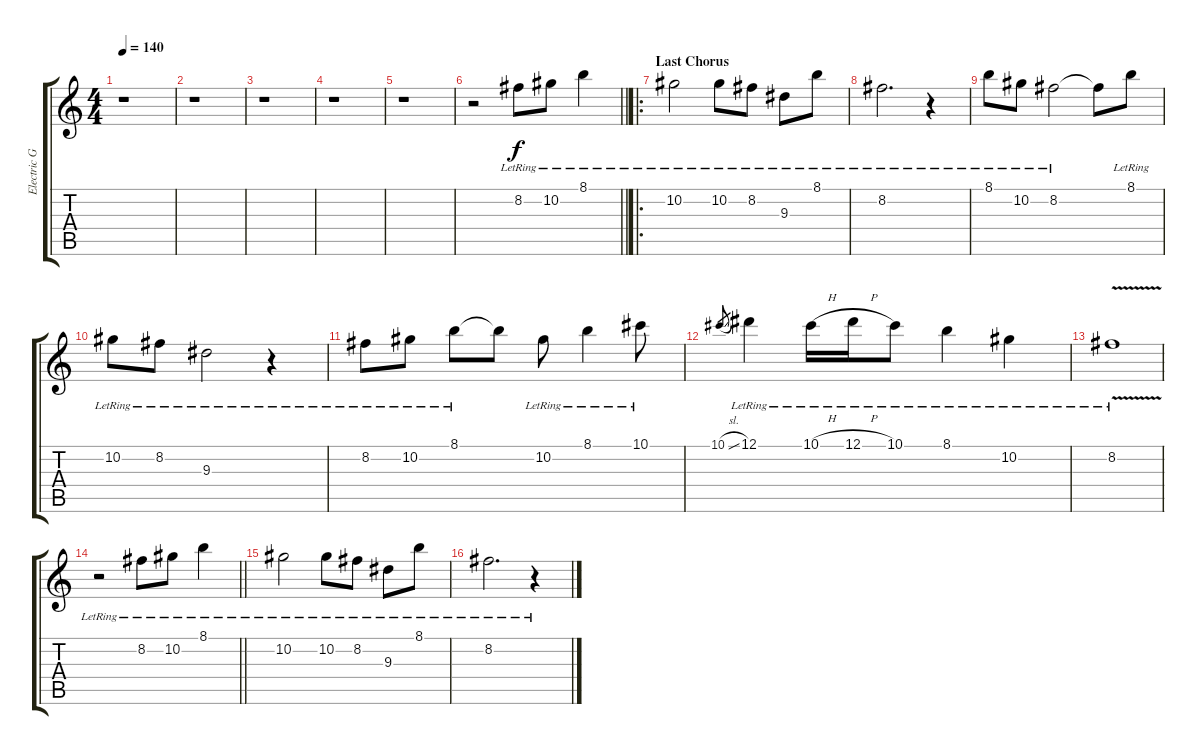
\track ("Electric Guitar" "Electric G") {instrument electricguitarjazz}
\staff {score tabs}
\tuning (Eb4 Bb3 Gb3 Db3 Ab2 Eb2) {hide}
\ts (4 4)
\tempo 140
\clef g2
\ks c
r.1{dy f} |
r.1 |
r.1 |
r.1 |
r.1 |
\barLineRight lightlight
r.2 8.2{lr}.8 10.2{lr}.8 8.1{lr}.4 |
\ro
\section ("" "Last Chorus")
10.2{lr}.2 10.2{lr}.8 8.2{lr}.8 9.3{lr}.8 8.1{lr}.8 |
8.2{lr}.2{d} r.4 |
8.1{lr}.8 10.2{lr}.8 8.2{lr}.2 8.2{t}.8 8.1{lr}.8 |
10.2{lr}.8 8.2{lr}.8 9.3{lr}.2 r.4 |
8.2{lr}.8 10.2{lr}.8 8.1{lr}.8 8.1{t}.8 10.2{lr}.8 8.1{lr}.4 10.1{lr}.8 |
10.1{sl}.8{gr} 12.1{lr}.4 10.1{h lr}.16 12.1{h lr}.16 10.1{lr}.8 8.1{lr}.4 10.2{lr}.4 |
8.2{v lr}.1 |
\barLineRight lightlight
r.2 8.2{lr}.8 10.2{lr}.8 8.1{lr}.4 |
10.2{lr}.2 10.2{lr}.8 8.2{lr}.8 9.3{lr}.8 8.1{lr}.8 |
8.2{lr}.2{d} r.4
